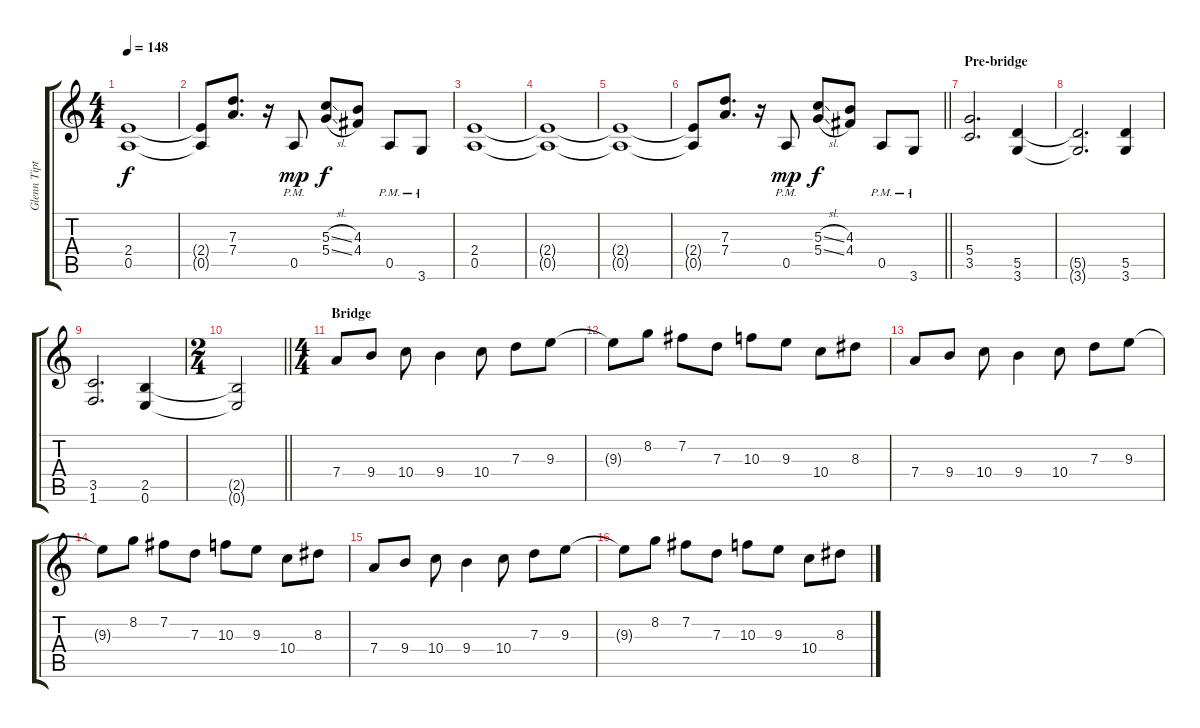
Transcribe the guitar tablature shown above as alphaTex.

\track ("Glenn Tipton" "Glenn Tipt") {instrument distortionguitar}
\staff {score tabs}
\tuning (E4 B3 G3 D3 A2 E2) {hide}
\ts (4 4)
\tempo 148
\clef g2
\ks c
(2.4{t} 0.5{t}).1{dy f} |
(2.4{t} 0.5{t}).8 (7.3 7.4).8{d} r.16 0.5{pm}.8{dy mp} (5.3{sl} 5.4{sl}).8{dy f} (4.3 4.4).8 0.5{pm}.8 3.6{pm}.8 |
(2.4 0.5).1 |
(2.4{t} 0.5{t}).1 |
(2.4{t} 0.5{t}).1 |
\barLineRight lightlight
(2.4{t} 0.5{t}).8 (7.3 7.4).8{d} r.16 0.5{pm}.8{dy mp} (5.3{sl} 5.4{sl}).8{dy f} (4.3 4.4).8 0.5{pm}.8 3.6{pm}.8 |
\section ("" "Pre-bridge")
(5.4 3.5).2{d} (5.5 3.6).4 |
(5.5{t} 3.6{t}).2{d} (5.5 3.6).4 |
(3.5 1.6).2{d} (2.5 0.6).4 |
\ts (2 4)
\barLineRight lightlight
(2.5{t} 0.6{t}).2 |
\ts (4 4)
\section ("" "Bridge")
7.4.8 9.4.8 10.4.8 9.4.4 10.4.8 7.3.8 9.3.8 |
9.3{t}.8 8.2.8 7.2.8 7.3.8 10.3.8 9.3.8 10.4.8 8.3.8 |
7.4.8 9.4.8 10.4.8 9.4.4 10.4.8 7.3.8 9.3.8 |
9.3{t}.8 8.2.8 7.2.8 7.3.8 10.3.8 9.3.8 10.4.8 8.3.8 |
7.4.8 9.4.8 10.4.8 9.4.4 10.4.8 7.3.8 9.3.8 |
9.3{t}.8 8.2.8 7.2.8 7.3.8 10.3.8 9.3.8 10.4.8 8.3.8
